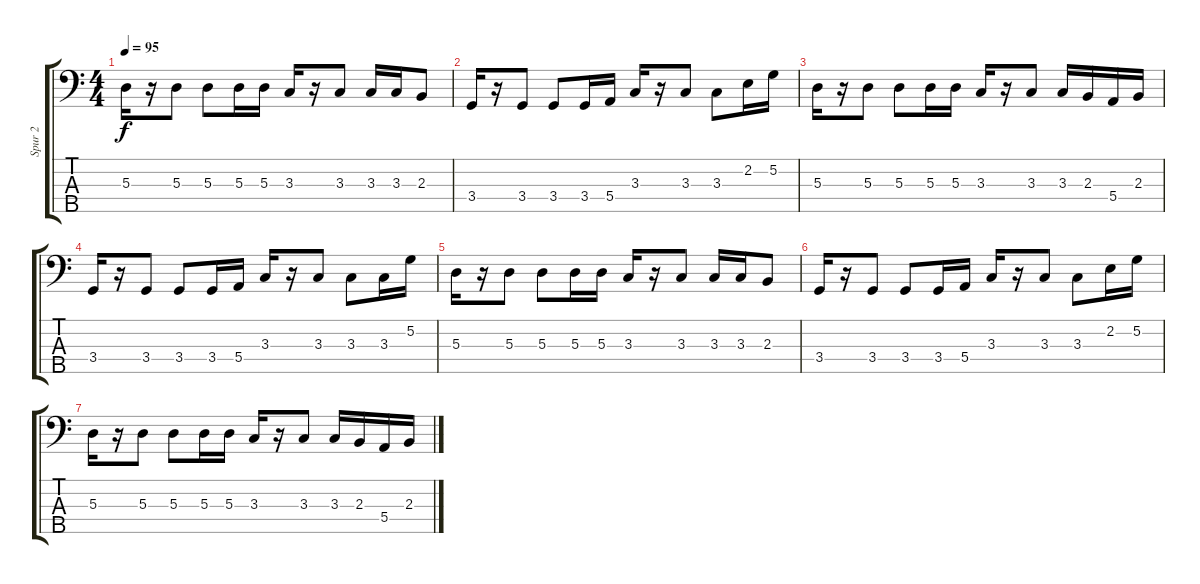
\track ("Spur 2" "Spur 2") {instrument electricbassfinger}
\staff {score tabs}
\tuning (G2 D2 A1 E1 B0) {hide}
\ts (4 4)
\tempo 95
\clef f4
\ks c
5.3.16{dy f} r.16 5.3.8 5.3.8 5.3.16 5.3.16 3.3.16 r.16 3.3.8 3.3.16 3.3.16 2.3.8 |
3.4.16 r.16 3.4.8 3.4.8 3.4.16 5.4.16 3.3.16 r.16 3.3.8 3.3.8 2.2.16 5.2.16 |
5.3.16 r.16 5.3.8 5.3.8 5.3.16 5.3.16 3.3.16 r.16 3.3.8 3.3.16 2.3.16 5.4.16 2.3.16 |
3.4.16 r.16 3.4.8 3.4.8 3.4.16 5.4.16 3.3.16 r.16 3.3.8 3.3.8 3.3.16 5.2.16 |
5.3.16 r.16 5.3.8 5.3.8 5.3.16 5.3.16 3.3.16 r.16 3.3.8 3.3.16 3.3.16 2.3.8 |
3.4.16 r.16 3.4.8 3.4.8 3.4.16 5.4.16 3.3.16 r.16 3.3.8 3.3.8 2.2.16 5.2.16 |
5.3.16 r.16 5.3.8 5.3.8 5.3.16 5.3.16 3.3.16 r.16 3.3.8 3.3.16 2.3.16 5.4.16 2.3.16
